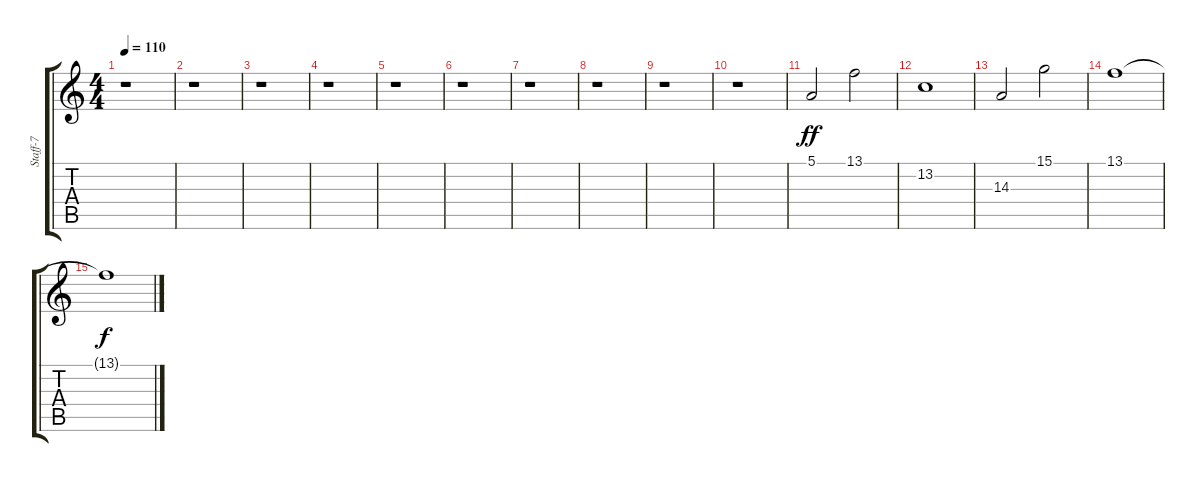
\track ("Staff-7" "Staff-7") {instrument synthvoice}
\staff {score tabs}
\tuning (E4 B3 G3 D3 A2 E2) {hide}
\ts (4 4)
\tempo 110
\clef g2
\ks c
r.1{dy f} |
r.1 |
r.1 |
r.1 |
r.1 |
r.1 |
r.1 |
r.1 |
r.1 |
r.1 |
5.1.2{dy ff volume 12} 13.1.2{volume 11} |
13.2.1{volume 10} |
14.3.2{volume 8} 15.1.2{volume 7} |
13.1.1{volume 6} |
13.1{t}.1{dy f}
